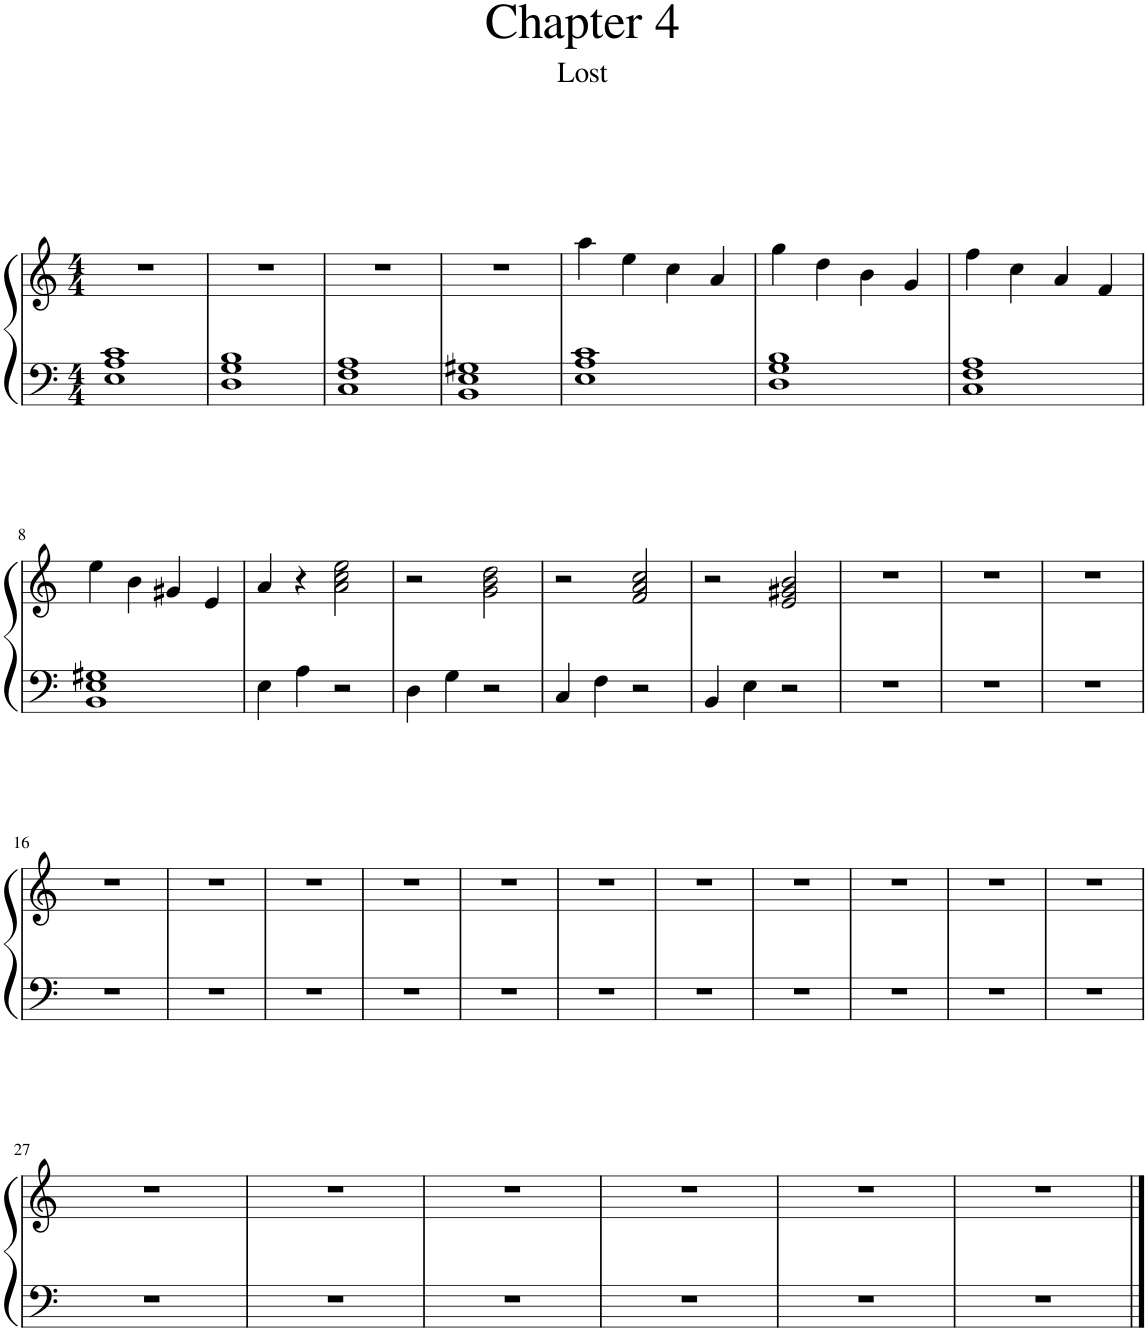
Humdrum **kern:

**kern	**kern
*part1	*part1
*staff2	*staff1
*I"Piano	*
*I'Pno.	*
*clefF4	*clefG2
*k[]	*k[]
*M4/4	*M4/4
=1	=1
1E 1A 1c	1r
=2	=2
1D 1G 1B	1r
=3	=3
1C 1F 1A	1r
=4	=4
1BB 1E 1G#X	1r
=5	=5
1E 1A 1c	4aa\
.	4ee\
.	4cc\
.	4a/
=6	=6
1D 1G 1B	4gg\
.	4dd\
.	4b\
.	4g/
=7	=7
1C 1F 1A	4ff\
.	4cc\
.	4a/
.	4f/
!!LO:LB:g=z
=8	=8
1BB 1E 1G#X	4ee\
.	4b\
.	4g#X/
.	4e/
=9	=9
4E\	4a/
4A\	4r
2r	2a\ 2cc\ 2ee\
=10	=10
4D\	2r
4G\	.
2r	2g\ 2b\ 2dd\
=11	=11
4C/	2r
4F\	.
2r	2f/ 2a/ 2cc/
=12	=12
4BB/	2r
4E\	.
2r	2e/ 2g#X/ 2b/
=13	=13
1r	1r
=14	=14
1r	1r
=15	=15
1r	1r
!!LO:LB:g=z
=16	=16
1r	1r
=17	=17
1r	1r
=18	=18
1r	1r
=19	=19
1r	1r
=20	=20
1r	1r
=21	=21
1r	1r
=22	=22
1r	1r
=23	=23
1r	1r
=24	=24
1r	1r
=25	=25
1r	1r
=26	=26
1r	1r
!!LO:LB:g=z
=27	=27
1r	1r
=28	=28
1r	1r
=29	=29
1r	1r
=30	=30
1r	1r
=31	=31
1r	1r
=32	=32
1r	1r
==	==
*-	*-
